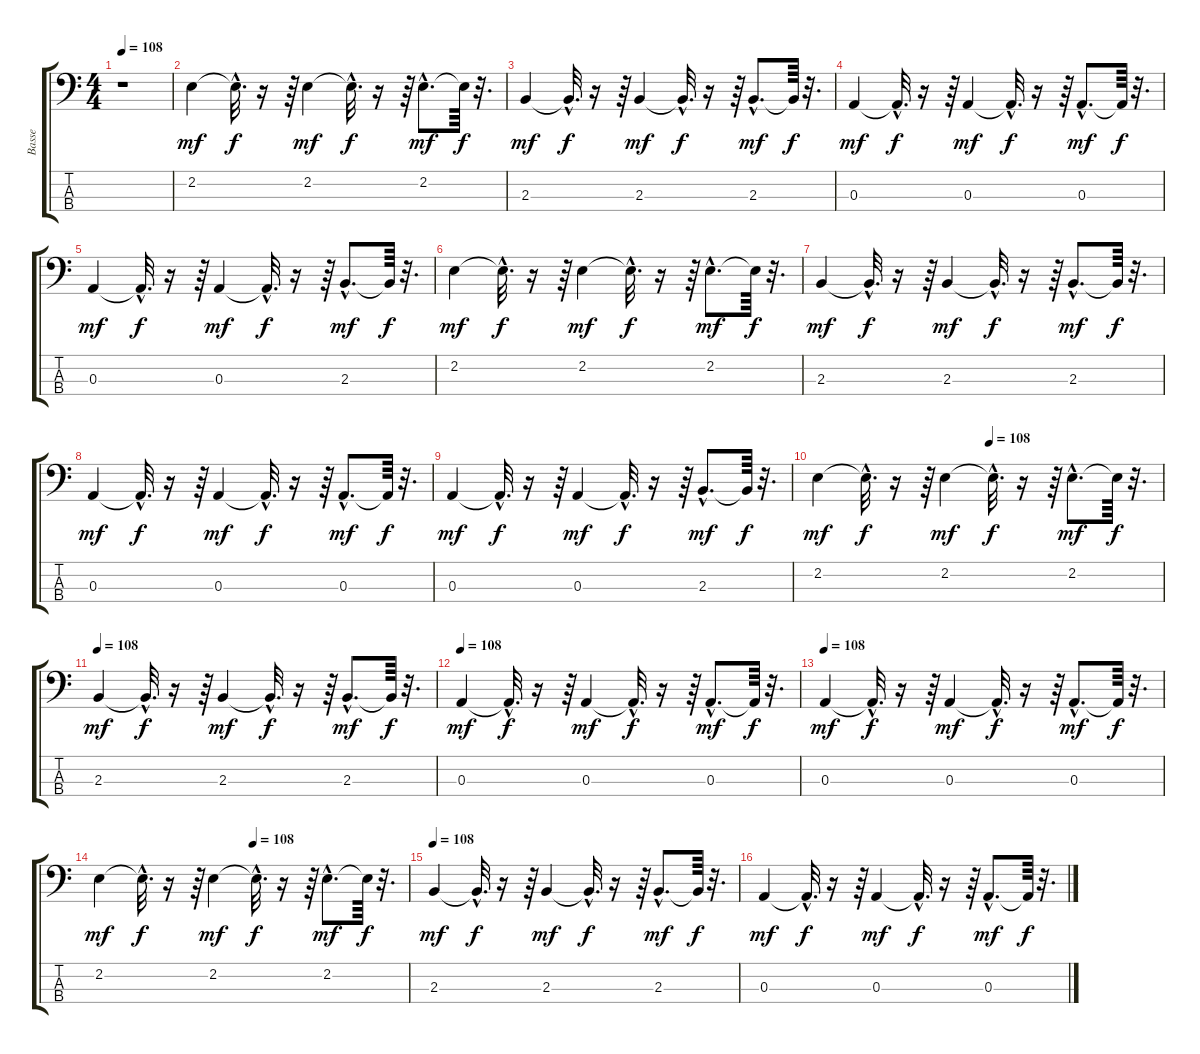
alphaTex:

\track ("Basse" "Basse") {instrument acousticbass}
\staff {score tabs}
\tuning (G2 D2 A1 E1) {hide}
\ts (4 4)
\tempo 108
\clef f4
\ks c
r.1{dy mf} |
2.2.4 2.2{hac t}.32{d dy f} r.16 r.64 2.2.4{dy mf} 2.2{hac t}.32{d dy f} r.16 r.64 2.2{hac}.8{d dy mf} 2.2{t}.64{dy f} r.32{d} |
2.3.4{dy mf} 2.3{hac t}.32{d dy f} r.16 r.64 2.3.4{dy mf} 2.3{hac t}.32{d dy f} r.16 r.64 2.3{hac}.8{d dy mf} 2.3{t}.64{dy f} r.32{d} |
0.3.4{dy mf} 0.3{hac t}.32{d dy f} r.16 r.64 0.3.4{dy mf} 0.3{hac t}.32{d dy f} r.16 r.64 0.3{hac}.8{d dy mf} 0.3{t}.64{dy f} r.32{d} |
0.3.4{dy mf} 0.3{hac t}.32{d dy f} r.16 r.64 0.3.4{dy mf} 0.3{hac t}.32{d dy f} r.16 r.64 2.3{hac}.8{d dy mf} 2.3{t}.64{dy f} r.32{d} |
2.2.4{dy mf} 2.2{hac t}.32{d dy f} r.16 r.64 2.2.4{dy mf} 2.2{hac t}.32{d dy f} r.16 r.64 2.2{hac}.8{d dy mf} 2.2{t}.64{dy f} r.32{d} |
2.3.4{dy mf} 2.3{hac t}.32{d dy f} r.16 r.64 2.3.4{dy mf} 2.3{hac t}.32{d dy f} r.16 r.64 2.3{hac}.8{d dy mf} 2.3{t}.64{dy f} r.32{d} |
0.3.4{dy mf} 0.3{hac t}.32{d dy f} r.16 r.64 0.3.4{dy mf} 0.3{hac t}.32{d dy f} r.16 r.64 0.3{hac}.8{d dy mf} 0.3{t}.64{dy f} r.32{d} |
0.3.4{dy mf} 0.3{hac t}.32{d dy f} r.16 r.64 0.3.4{dy mf} 0.3{hac t}.32{d dy f} r.16 r.64 2.3{hac}.8{d dy mf} 2.3{t}.64{dy f} r.32{d} |
\tempo (108 0.5)
2.2.4{dy mf} 2.2{hac t}.32{d dy f} r.16 r.64 2.2.4{dy mf} 2.2{hac t}.32{d dy f} r.16 r.64 2.2{hac}.8{d dy mf} 2.2{t}.64{dy f} r.32{d} |
\tempo 108
2.3.4{dy mf} 2.3{hac t}.32{d dy f} r.16 r.64 2.3.4{dy mf} 2.3{hac t}.32{d dy f} r.16 r.64 2.3{hac}.8{d dy mf} 2.3{t}.64{dy f} r.32{d} |
\tempo 108
0.3.4{dy mf} 0.3{hac t}.32{d dy f} r.16 r.64 0.3.4{dy mf} 0.3{hac t}.32{d dy f} r.16 r.64 0.3{hac}.8{d dy mf} 0.3{t}.64{dy f} r.32{d} |
\tempo 108
0.3.4{dy mf} 0.3{hac t}.32{d dy f} r.16 r.64 0.3.4{dy mf} 0.3{hac t}.32{d dy f} r.16 r.64 0.3{hac}.8{d dy mf} 0.3{t}.64{dy f} r.32{d} |
\tempo (108 0.5)
2.2.4{dy mf} 2.2{hac t}.32{d dy f} r.16 r.64 2.2.4{dy mf} 2.2{hac t}.32{d dy f} r.16 r.64 2.2{hac}.8{d dy mf} 2.2{t}.64{dy f} r.32{d} |
\tempo 108
2.3.4{dy mf} 2.3{hac t}.32{d dy f} r.16 r.64 2.3.4{dy mf} 2.3{hac t}.32{d dy f} r.16 r.64 2.3{hac}.8{d dy mf} 2.3{t}.64{dy f} r.32{d} |
0.3.4{dy mf} 0.3{hac t}.32{d dy f} r.16 r.64 0.3.4{dy mf} 0.3{hac t}.32{d dy f} r.16 r.64 0.3{hac}.8{d dy mf} 0.3{t}.64{dy f} r.32{d}
